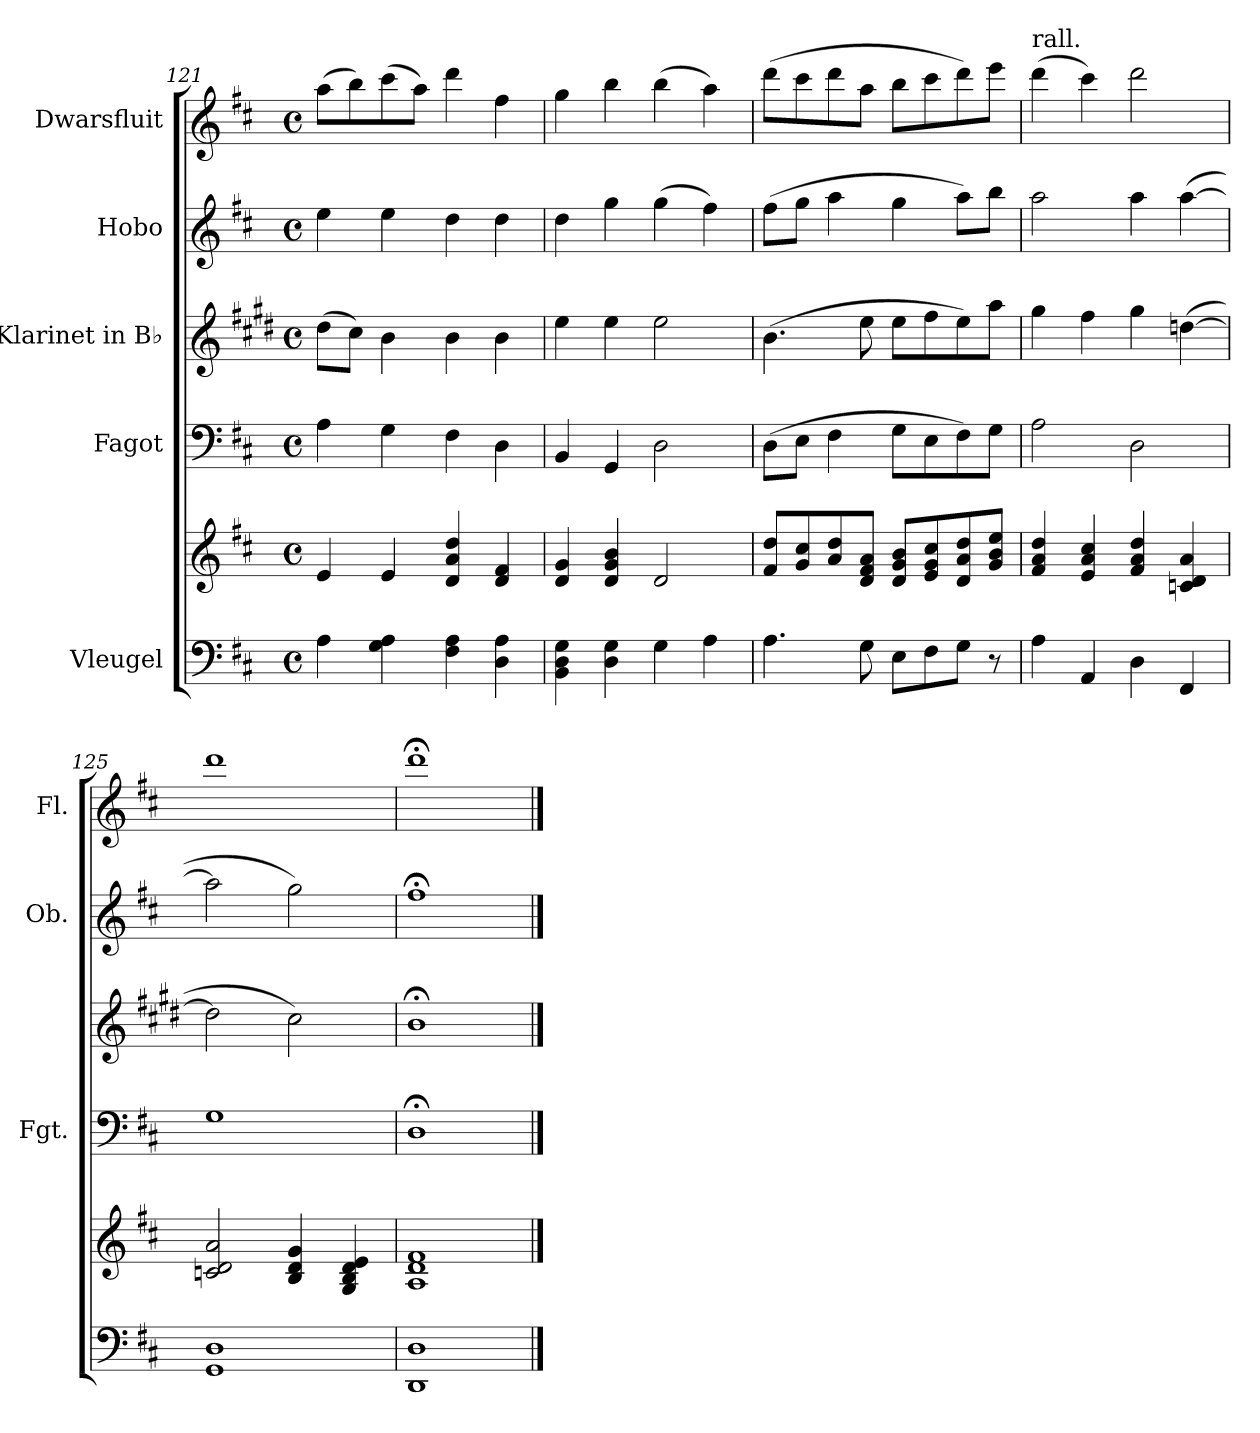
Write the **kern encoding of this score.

**kern	**kern	**kern	**kern	**kern	**kern
*part5	*part5	*part4	*part3	*part2	*part1
*staff6	*staff5	*staff4	*staff3	*staff2	*staff1
*I"Vleugel	*	*I"Fagot	*I"Klarinet in B♭	*I"Hobo	*I"Dwarsfluit
*	*	*I'Fgt.	*	*I'Ob.	*I'Fl.
*clefF4	*clefG2	*clefF4	*clefG2	*clefG2	*clefG2
*	*	*	*ITrd1c2	*	*
*k[f#c#]	*k[f#c#]	*k[f#c#]	*k[f#c#]	*k[f#c#]	*k[f#c#]
*M4/4	*M4/4	*M4/4	*M4/4	*M4/4	*M4/4
*met(c)	*met(c)	*met(c)	*met(c)	*met(c)	*met(c)
=121	=121	=121	=121	=121	=121
4A\	4e/	4A\	(8cc#\L	4ee\	(8aa\L
.	.	.	8b\J)	.	8bb\)
4G\ 4A\	4e/	4G\	4a\	4ee\	(8ccc#\
.	.	.	.	.	8aa\J)
4F#\ 4A\	4d/ 4a/ 4dd/	4F#\	4a\	4dd\	4ddd\
4D\ 4A\	4d/ 4f#/	4D\	4a\	4dd\	4ff#\
!!LO:PB:g=z
=122	=122	=122	=122	=122	=122
4BB\ 4D\ 4G\	4d/ 4g/	4BB/	4dd\	4dd\	4gg\
4D\ 4G\	4d/ 4g/ 4b/	4GG/	4dd\	4gg\	4bb\
4G\	2d/	2D\	2dd\	(4gg\	(4bb\
4A\	.	.	.	4ff#\)	4aa\)
=123	=123	=123	=123	=123	=123
4.A\	8f#/ 8dd/L	(8D\L	(4.a\	(8ff#\L	(8ddd\L
.	8g/ 8cc#/	8E\J	.	8gg\J	8ccc#\
.	8a/ 8dd/	4F#\	.	4aa\	8ddd\
8G\	8d/ 8f#/ 8a/J	.	8dd\	.	8aa\J
8E\L	8d/ 8g/ 8b/L	8G\L	8dd\L	4gg\	8bb\L
8F#\	8e/ 8g/ 8cc#/	8E\	8ee\	.	8ccc#\
8G\J	8d/ 8a/ 8dd/	8F#\)	8dd\)	8aa\L)	8ddd\)
8r	8g/ 8b/ 8ee/J	8G\J	8gg\J	8bb\J	8eee\J
=124	=124	=124	=124	=124	=124
*	*	*	*	*	*MM56
!	!	!	!	!	!LO:TX:a:t=rall.
4A\	4f#/ 4a/ 4dd/	2A\	4ff#\	2aa\	(4ddd\
4AA/	4e/ 4a/ 4cc#/	.	4ee\	.	4ccc#\)
4D\	4f#/ 4a/ 4dd/	2D\	4ff#\	4aa\	2ddd\
4FF#/	4cn/ 4d/ 4a/	.	([4ccn\	([4aa\	.
=125	=125	=125	=125	=125	=125
*	*	*	*	*	*MM50
1GG 1D	2cn/ 2d/ 2a/	1G	2cc\]	2aa\]	1ddd
.	4B/ 4d/ 4g/	.	2b\)	2gg\)	.
.	4G/ 4B/ 4d/ 4e/	.	.	.	.
=126	=126	=126	=126	=126	=126
*	*	*	*	*	*MM40
1DD 1D	1A 1d 1f#	1D;<	1a;<	1ff#;<	1ddd;<
==	==	==	==	==	==
*-	*-	*-	*-	*-	*-
